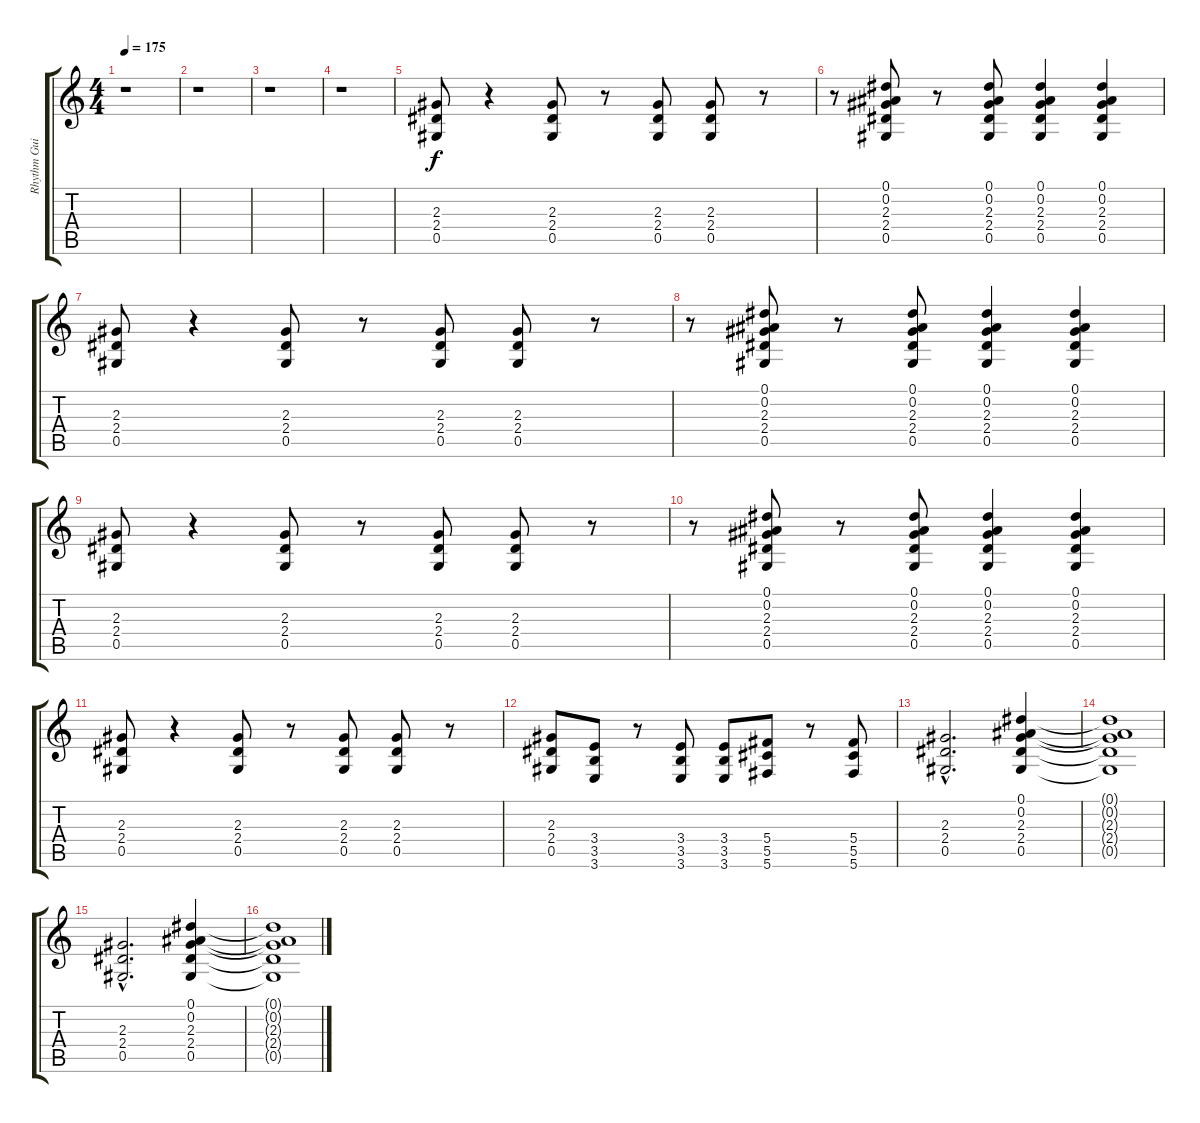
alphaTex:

\track ("Rhythm Guitar" "Rhythm Gui") {instrument distortionguitar}
\staff {score tabs}
\tuning (Eb4 Bb3 Gb3 Db3 Ab2 Db2) {hide}
\ts (4 4)
\tempo 175
\clef g2
\ks c
r.1{dy f} |
r.1 |
r.1 |
r.1 |
(2.3 2.4 0.5).8{volume 10} r.4 (2.3 2.4 0.5).8 r.8 (2.3 2.4 0.5).8 (2.3 2.4 0.5).8 r.8 |
r.8 (0.1 0.2 2.3 2.4 0.5).8 r.8 (0.1 0.2 2.3 2.4 0.5).8 (0.1 0.2 2.3 2.4 0.5).4 (0.1 0.2 2.3 2.4 0.5).4 |
(2.3 2.4 0.5).8 r.4 (2.3 2.4 0.5).8 r.8 (2.3 2.4 0.5).8 (2.3 2.4 0.5).8 r.8 |
r.8 (0.1 0.2 2.3 2.4 0.5).8 r.8 (0.1 0.2 2.3 2.4 0.5).8 (0.1 0.2 2.3 2.4 0.5).4 (0.1 0.2 2.3 2.4 0.5).4 |
(2.3 2.4 0.5).8 r.4 (2.3 2.4 0.5).8 r.8 (2.3 2.4 0.5).8 (2.3 2.4 0.5).8 r.8 |
r.8 (0.1 0.2 2.3 2.4 0.5).8 r.8 (0.1 0.2 2.3 2.4 0.5).8 (0.1 0.2 2.3 2.4 0.5).4 (0.1 0.2 2.3 2.4 0.5).4 |
(2.3 2.4 0.5).8 r.4 (2.3 2.4 0.5).8 r.8 (2.3 2.4 0.5).8 (2.3 2.4 0.5).8 r.8 |
(2.3 2.4 0.5).8 (3.4 3.5 3.6).8 r.8 (3.4 3.5 3.6).8 (3.4 3.5 3.6).8 (5.4 5.5 5.6).8 r.8 (5.4 5.5 5.6).8 |
(2.3{hac} 2.4{hac} 0.5{hac}).2{d volume 15} (0.1 0.2 2.3 2.4 0.5).4 |
(0.1{t} 0.2{t} 2.3{t} 2.4{t} 0.5{t}).1 |
(2.3{hac} 2.4{hac} 0.5{hac}).2{d} (0.1 0.2 2.3 2.4 0.5).4 |
(0.1{t} 0.2{t} 2.3{t} 2.4{t} 0.5{t}).1
